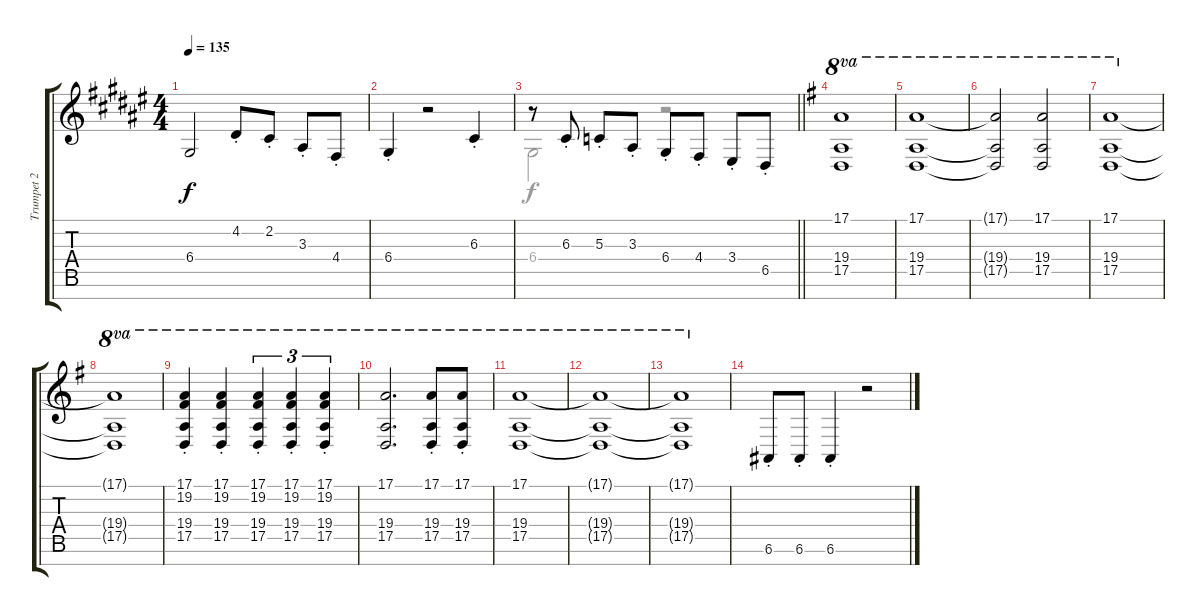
\track ("Trumpet 2" "Trumpet 2") {instrument trumpet}
\staff {score tabs}
\tuning (E4 B3 G3 D3 A2 E2 B1) {hide}
\voice
\ts (4 4)
\tempo 135
\clef g2
\ks d#minor
6.4.2{dy f} 4.2{st}.8 2.2{st}.8 3.3{st}.8 4.4{st}.8 |
6.4{st}.4 r.2 6.3{st}.4 |
\barLineRight lightlight
r.8 6.3{st}.8 5.3{st}.8 3.3{st}.8 6.4{st}.8 4.4{st}.8 3.4{st}.8 6.5{st}.8 |
\ks g
(17.1 19.4 17.5).1{ot 8va} |
(17.1 19.4 17.5).1{ot 8va} |
(17.1{t} 19.4{t} 17.5{t}).2{ot 8va} (17.1 19.4 17.5).2{ot 8va} |
(17.1 19.4 17.5).1{ot 8va} |
(17.1{t} 19.4{t} 17.5{t}).1{ot 8va} |
(17.1{st} 19.2{st} 19.4{st} 17.5{st}).4{ot 8va} (17.1{st} 19.2{st} 19.4{st} 17.5{st}).4{ot 8va} (17.1{st} 19.2{st} 19.4{st} 17.5{st}).4{tu (3 2) ot 8va} (17.1{st} 19.2{st} 19.4{st} 17.5{st}).4{tu (3 2) ot 8va} (17.1{st} 19.2{st} 19.4{st} 17.5{st}).4{tu (3 2) ot 8va} |
(17.1 19.4 17.5).2{d ot 8va} (17.1{st} 19.4{st} 17.5{st}).8{ot 8va} (17.1{st} 19.4{st} 17.5{st}).8{ot 8va} |
(17.1 19.4 17.5).1{ot 8va} |
(17.1{t} 19.4{t} 17.5{t}).1{ot 8va} |
(17.1{t} 19.4{t} 17.5{t}).1{ot 8va} |
6.6{st}.8 6.6{st}.8 6.6{st}.4 r.2
\voice
\clef g2
\ottava regular
\simile none
\ks d#minor
|
|
\barLineRight lightlight
6.4.2{dy f} r.2 |
\ks g
|
|
|
|
|
|
|
|
|
|
